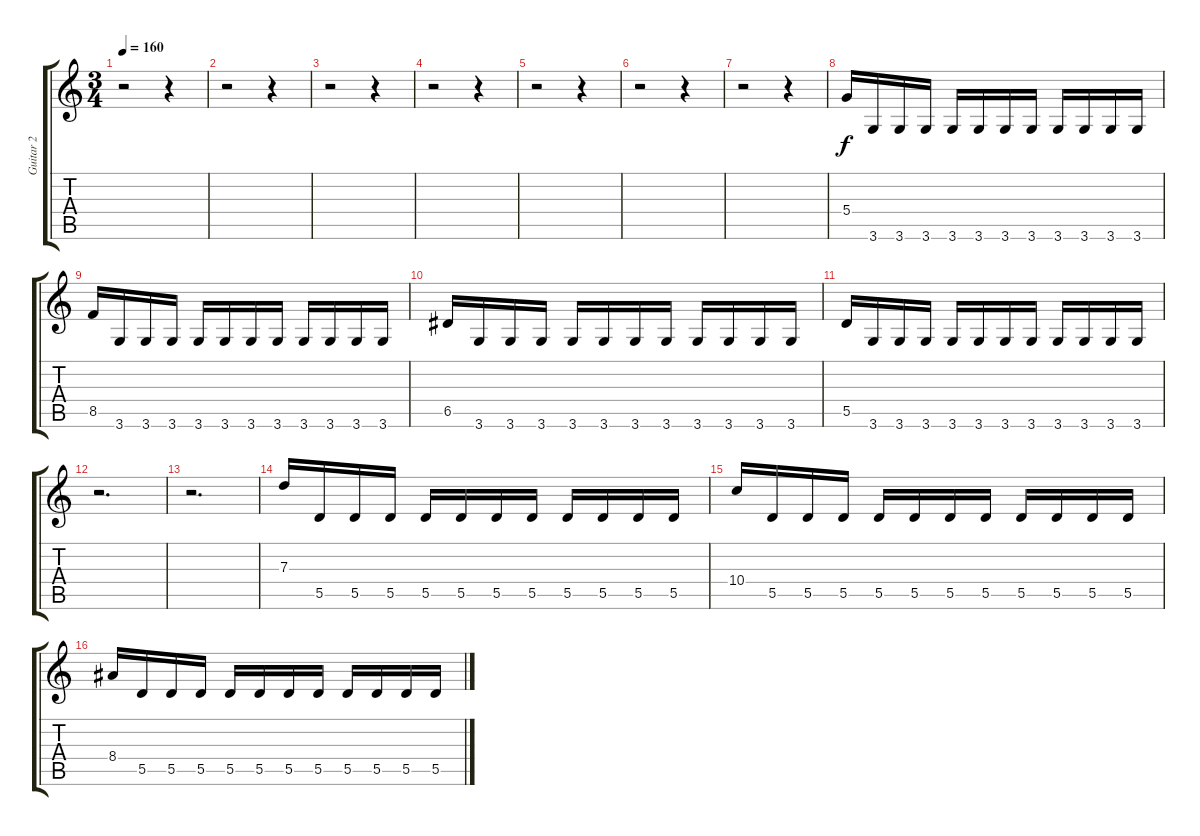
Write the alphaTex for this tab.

\track ("Guitar 2" "Guitar 2") {instrument distortionguitar}
\staff {score tabs}
\tuning (E4 B3 G3 D3 A2 E2) {hide}
\ts (3 4)
\tempo 160
\clef g2
\ks c
r.2{dy f instrument distortionguitar} r.4 |
r.2 r.4 |
r.2 r.4 |
r.2 r.4 |
r.2 r.4 |
r.2 r.4 |
r.2 r.4 |
5.4.16 3.6.16 3.6.16 3.6.16 3.6.16 3.6.16 3.6.16 3.6.16 3.6.16 3.6.16 3.6.16 3.6.16 |
8.5.16 3.6.16 3.6.16 3.6.16 3.6.16 3.6.16 3.6.16 3.6.16 3.6.16 3.6.16 3.6.16 3.6.16 |
6.5.16 3.6.16 3.6.16 3.6.16 3.6.16 3.6.16 3.6.16 3.6.16 3.6.16 3.6.16 3.6.16 3.6.16 |
5.5.16 3.6.16 3.6.16 3.6.16 3.6.16 3.6.16 3.6.16 3.6.16 3.6.16 3.6.16 3.6.16 3.6.16 |
r.2{d} |
r.2{d} |
7.3.16 5.5.16 5.5.16 5.5.16 5.5.16 5.5.16 5.5.16 5.5.16 5.5.16 5.5.16 5.5.16 5.5.16 |
10.4.16 5.5.16 5.5.16 5.5.16 5.5.16 5.5.16 5.5.16 5.5.16 5.5.16 5.5.16 5.5.16 5.5.16 |
8.4.16 5.5.16 5.5.16 5.5.16 5.5.16 5.5.16 5.5.16 5.5.16 5.5.16 5.5.16 5.5.16 5.5.16
